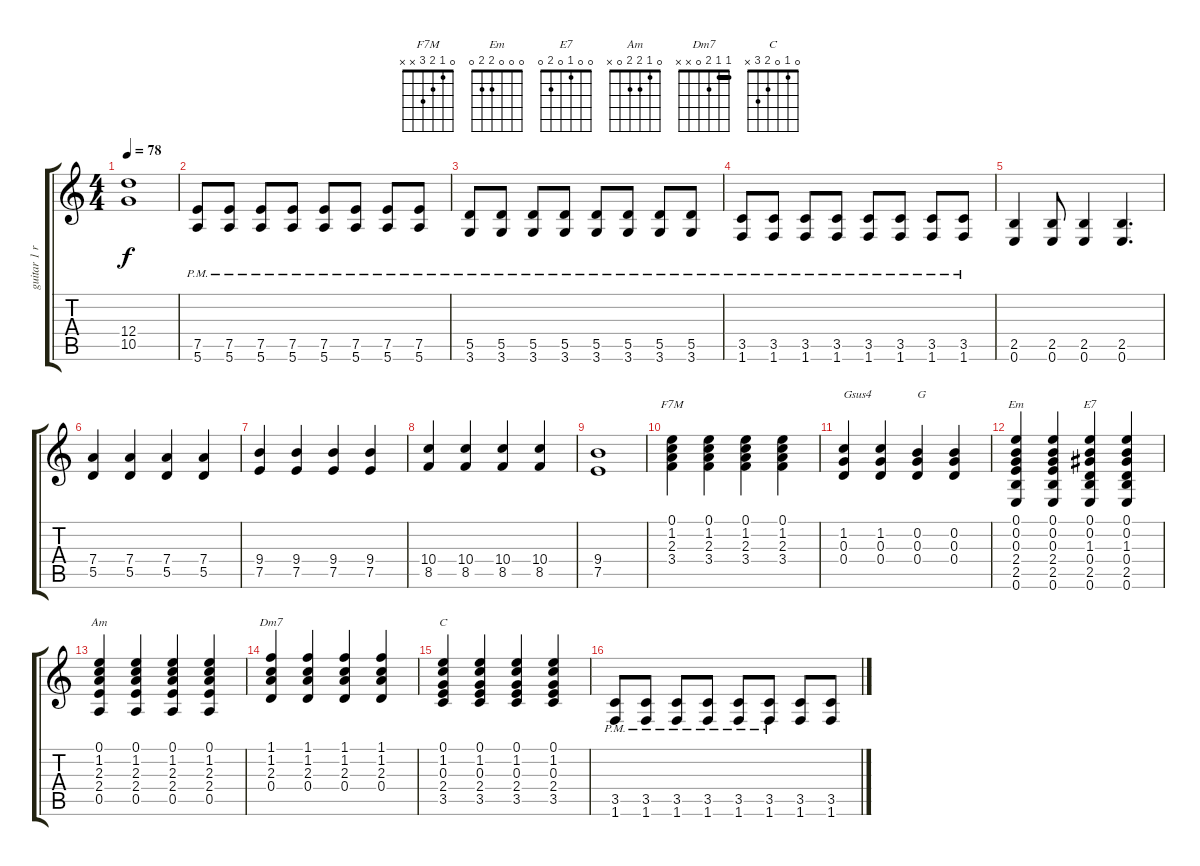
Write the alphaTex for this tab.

\track ("guitar 1 riff" "guitar 1 r") {instrument acousticguitarsteel}
\staff {score tabs}
\tuning (E4 B3 G3 D3 A2 E2) {hide}
\chord ("F7M" 0 1 2 3 x x)
\chord ("Em" 0 0 0 2 2 0)
\chord ("E7" 0 0 1 0 2 0)
\chord ("Am" 0 1 2 2 0 x)
\chord ("Dm7" 1 1 2 0 x x) {barre 1}
\chord ("C" 0 1 0 2 3 x)
\ts (4 4)
\tempo 78
\clef g2
\ks c
(12.4 10.5).1{dy f} |
(7.5{pm} 5.6{pm}).8 (7.5{pm} 5.6{pm}).8 (7.5{pm} 5.6{pm}).8 (7.5{pm} 5.6{pm}).8 (7.5{pm} 5.6{pm}).8 (7.5{pm} 5.6{pm}).8 (7.5{pm} 5.6{pm}).8 (7.5{pm} 5.6{pm}).8 |
(5.5{pm} 3.6{pm}).8 (5.5{pm} 3.6{pm}).8 (5.5{pm} 3.6{pm}).8 (5.5{pm} 3.6{pm}).8 (5.5{pm} 3.6{pm}).8 (5.5{pm} 3.6{pm}).8 (5.5{pm} 3.6{pm}).8 (5.5{pm} 3.6{pm}).8 |
(3.5{pm} 1.6{pm}).8 (3.5{pm} 1.6{pm}).8 (3.5{pm} 1.6{pm}).8 (3.5{pm} 1.6{pm}).8 (3.5{pm} 1.6{pm}).8 (3.5{pm} 1.6{pm}).8 (3.5{pm} 1.6{pm}).8 (3.5{pm} 1.6{pm}).8 |
(2.5 0.6).4 (2.5 0.6).8 (2.5 0.6).4 (2.5 0.6).4{d} |
(7.4 5.5).4 (7.4 5.5).4 (7.4 5.5).4 (7.4 5.5).4 |
(9.4 7.5).4 (9.4 7.5).4 (9.4 7.5).4 (9.4 7.5).4 |
(10.4 8.5).4 (10.4 8.5).4 (10.4 8.5).4 (10.4 8.5).4 |
(9.4 7.5).1 |
(0.1 1.2 2.3 3.4).4{ch "F7M" instrument acousticguitarsteel} (0.1 1.2 2.3 3.4).4 (0.1 1.2 2.3 3.4).4 (0.1 1.2 2.3 3.4).4 |
(1.2 0.3 0.4).4{txt "Gsus4"} (1.2 0.3 0.4).4 (0.2 0.3 0.4).4{txt "G"} (0.2 0.3 0.4).4 |
(0.1 0.2 0.3 2.4 2.5 0.6).4{ch "Em"} (0.1 0.2 0.3 2.4 2.5 0.6).4 (0.1 0.2 1.3 0.4 2.5 0.6).4{ch "E7"} (0.1 0.2 1.3 0.4 2.5 0.6).4 |
(0.1 1.2 2.3 2.4 0.5).4{ch "Am"} (0.1 1.2 2.3 2.4 0.5).4 (0.1 1.2 2.3 2.4 0.5).4 (0.1 1.2 2.3 2.4 0.5).4 |
(1.1 1.2 2.3 0.4).4{ch "Dm7"} (1.1 1.2 2.3 0.4).4 (1.1 1.2 2.3 0.4).4 (1.1 1.2 2.3 0.4).4 |
(0.1 1.2 0.3 2.4 3.5).4{ch "C"} (0.1 1.2 0.3 2.4 3.5).4 (0.1 1.2 0.3 2.4 3.5).4 (0.1 1.2 0.3 2.4 3.5).4 |
(3.5{pm} 1.6{pm}).8{instrument overdrivenguitar} (3.5{pm} 1.6{pm}).8 (3.5{pm} 1.6{pm}).8 (3.5{pm} 1.6{pm}).8 (3.5{pm} 1.6{pm}).8 (3.5{pm} 1.6{pm}).8 (3.5 1.6).8 (3.5 1.6).8
